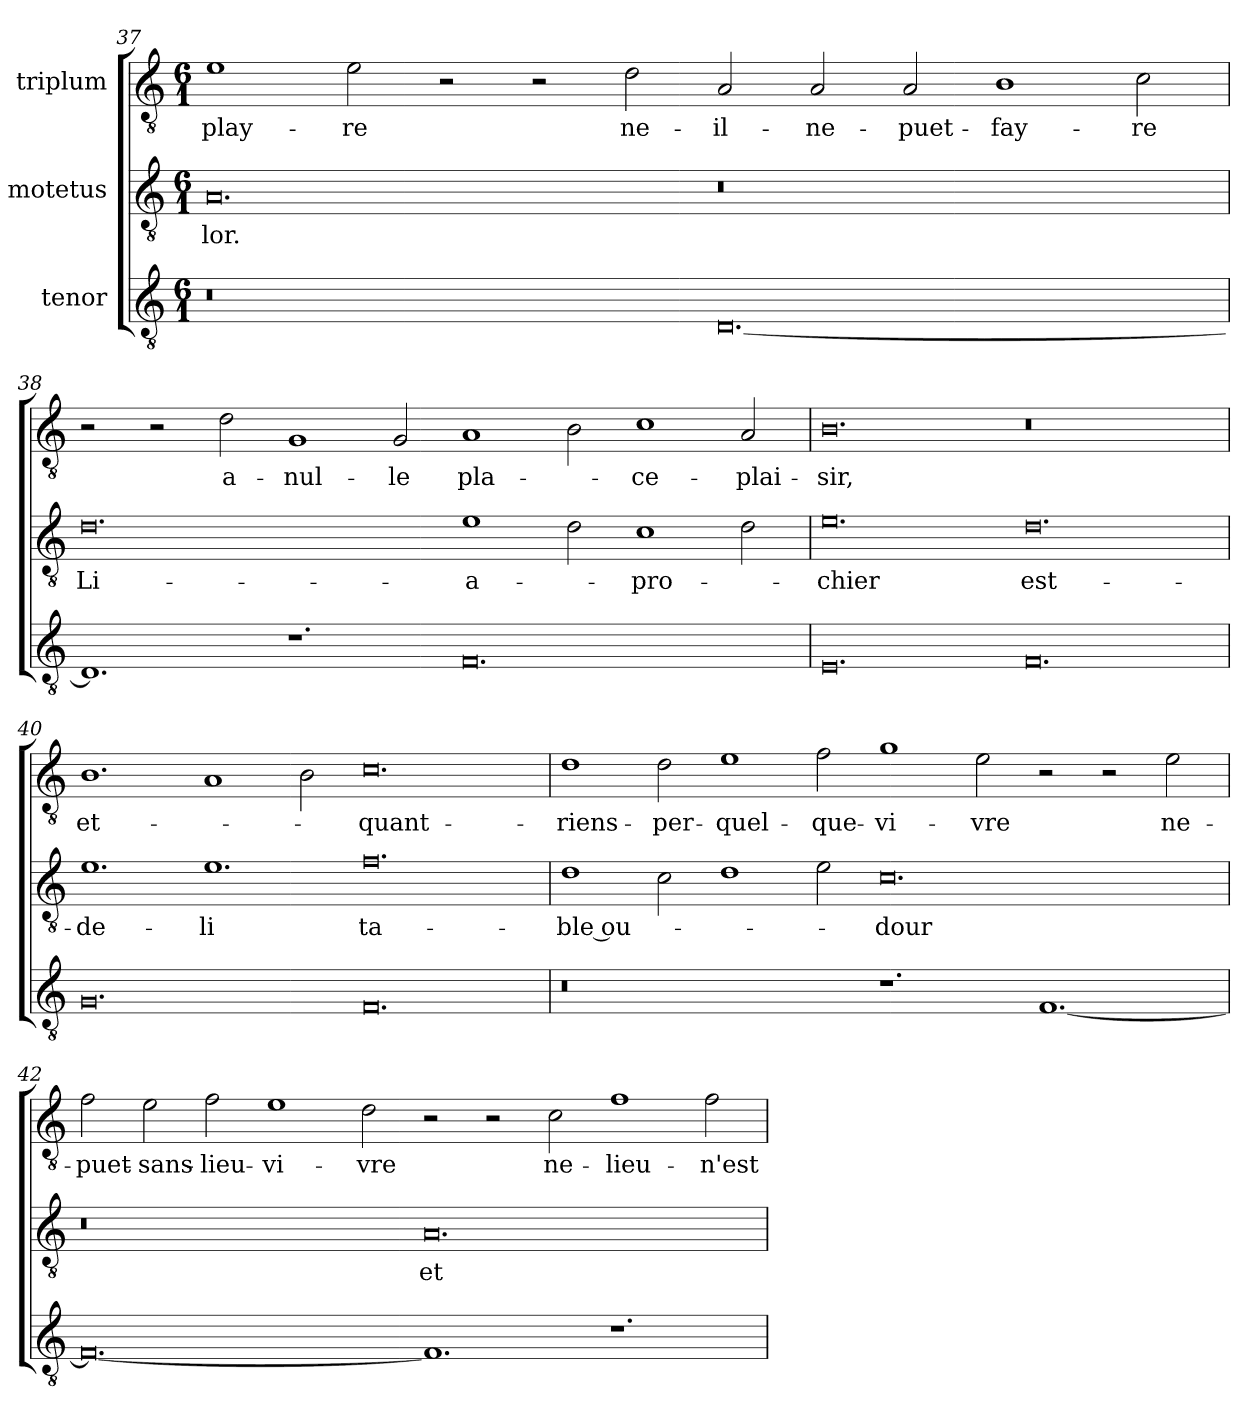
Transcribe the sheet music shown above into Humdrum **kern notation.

**kern	**kern	**text	**kern	**text
*part3	*part2	*part2	*part1	*part1
*staff3	*staff2	*staff2	*staff1	*staff1
*I"tenor	*I"motetus	*	*I"triplum	*
*clefGv2	*clefGv2	*	*clefGv2	*
*k[]	*k[]	*	*k[]	*
*C:	*C:	*	*C:	*
*M6/1	*M6/1	*	*M6/1	*
=37	=37	=37	=37	=37
0.r	0.A/	-lor.	1e\	play-
.	.	.	2e\	-re
.	.	.	2r	.
.	.	.	2r	.
.	.	.	2d\	ne-
[0.D/	0.r	.	2A/	il-
.	.	.	2A/	ne-
.	.	.	2A/	puet-
.	.	.	1B\	fay-
.	.	.	2c\	-re
=38	=38	=38	=38	=38
1.D/]	0.d\	Li-	2r	.
.	.	.	2r	.
.	.	.	2d\	a-
1.r	.	.	1G/	nul-
.	.	.	2G/	-le
0.F/	1e\	a-	1A/	pla-
.	2d\	.	2B\	.
.	1c\	-pro-	1c\	ce-
.	2d\	.	2A/	plai-
=39	=39	=39	=39	=39
0.E/	0.e\	-chier	0.B\	-sir,
0.F/	0.d\	est-	0.r	.
=40	=40	=40	=40	=40
0.G/	1.e\	de-	1.B\	et-
.	1.e\	-li	1A/	.
.	.	.	2B\	.
0.F/	0.f\	ta-	0.c\	quant-
=41	=41	=41	=41	=41
0.r	1d\	-ble ou-	1d\	riens-
.	2c\	.	2d\	per-
.	1d\	.	1e\	quel-
.	2e\	.	2f\	que-
1.r	0.c\	-dour	1g\	vi-
.	.	.	2e\	-vre
[1.F/	.	.	2r	.
.	.	.	2r	.
.	.	.	2e\	ne-
=42	=42	=42	=42	=42
0.F/_	0.r	.	2f\	puet-
.	.	.	2e\	sans-
.	.	.	2f\	lieu-
.	.	.	1e\	vi-
.	.	.	2d\	-vre
1.F/]	0.A/	et-	2r	.
.	.	.	2r	.
.	.	.	2c\	ne-
1.r	.	.	1f\	lieu-
.	.	.	2f\	n'est-
=	=	=	=	=
*-	*-	*-	*-	*-
